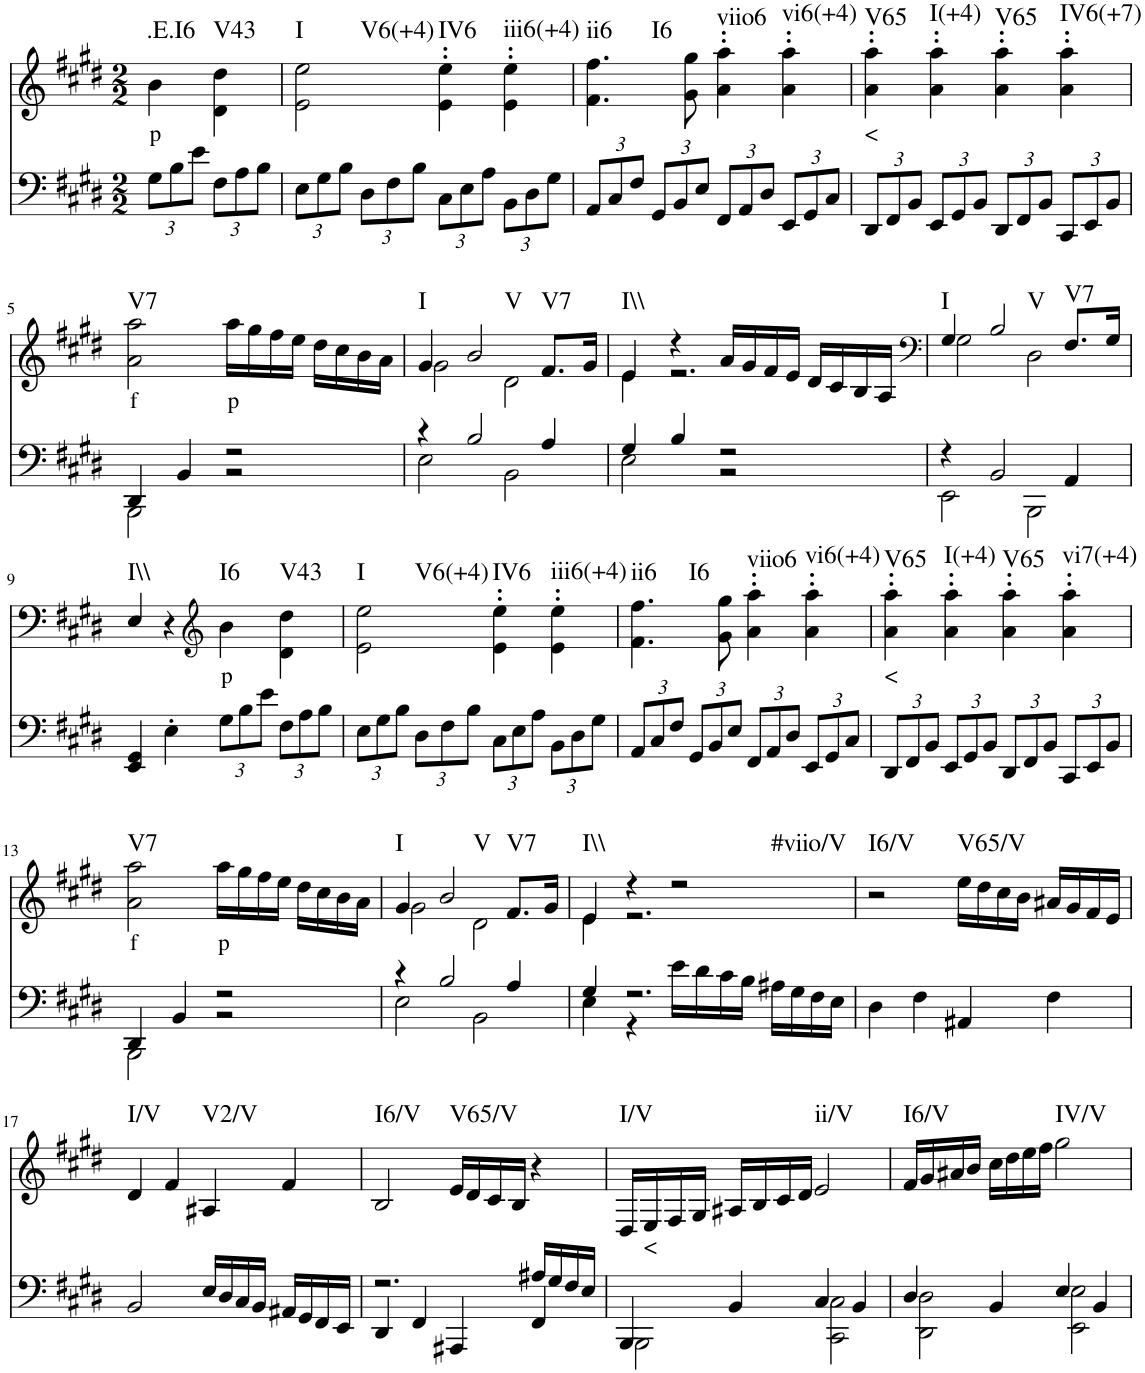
**kern	**kern	**text	**harte
*part2	*part1	*part1	*part1
*staff2	*staff1	*staff1	*
*I"Piano	*I"Piano	*	*
*I'Pno	*I'Pno	*	*
*clefF4	*clefG2	*	*
*k[f#c#g#d#]	*k[f#c#g#d#]	*	*
*E:	*E:	*	*
*M2/2	*M2/2	*	*
*Xbrackettup	*	*	*
=1	=1	=1	=1
!	!	!LO:LY:b	!LO:H:kt=.E.I6
12G#\L	4b\	p	N
12B\	.	.	.
12e\J	.	.	.
!	!	!	!LO:H:kt=V43
12F#\L	4d#\ 4dd#\	.	N
12A\	.	.	.
12B\J	.	.	.
=2	=2	=2	=2
!	!	!	!LO:H:n=1:kt=I
!	!	!	!LO:H:n=2:kt=V6(+4)
12E\L	2e\ 2ee\	.	N N
12G#\	.	.	.
12B\J	.	.	.
12D#\L	.	.	.
12F#\	.	.	.
12B\J	.	.	.
!	!	!	!LO:H:kt=IV6
12C#\L	4e\' 4ee\'	.	N
12E\	.	.	.
12A\J	.	.	.
!	!	!	!LO:H:kt=iii6(+4)
12BB\L	4e\' 4ee\'	.	N
12D#\	.	.	.
12G#\J	.	.	.
=3	=3	=3	=3
!	!	!	!LO:H:n=1:kt=ii6
!	!	!	!LO:H:n=2:kt=I6
12AA/L	4.f#\ 4.ff#\	.	N N
12C#/	.	.	.
12F#/J	.	.	.
12GG#/L	.	.	.
12BB/	.	.	.
.	8g#\ 8gg#\	.	.
12E/J	.	.	.
!	!	!	!LO:H:kt=viio6
12FF#/L	4a\' 4aa\'	.	N
12AA/	.	.	.
12D#/J	.	.	.
!	!	!	!LO:H:kt=vi6(+4)
12EE/L	4a\' 4aa\'	.	N
12GG#/	.	.	.
12C#/J	.	.	.
=4	=4	=4	=4
!	!	!LO:LY:b	!LO:H:kt=V65
12DD#/L	4a\' 4aa\'	<	N
12FF#/	.	.	.
12BB/J	.	.	.
!	!	!	!LO:H:kt=I(+4)
12EE/L	4a\' 4aa\'	.	N
12GG#/	.	.	.
12BB/J	.	.	.
!	!	!	!LO:H:kt=V65
12DD#/L	4a\' 4aa\'	.	N
12FF#/	.	.	.
12BB/J	.	.	.
!	!	!	!LO:H:kt=IV6(+7)
12CC#/L	4a\' 4aa\'	.	N
12EE/	.	.	.
12BB/J	.	.	.
!!LO:LB:g=z
=5	=5	=5	=5
*^	*	*	*
!	!	!	!LO:LY:b	!LO:H:kt=V7
4DD#/	2BBB\	2a\ 2aa\	f	N
4BB/	.	.	.	.
!	!	!	!LO:LY:b	!
2r	2r	16aa\LL	p	.
.	.	16gg#\	.	.
.	.	16ff#\	.	.
.	.	16ee\JJ	.	.
.	.	16dd#\LL	.	.
.	.	16cc#\	.	.
.	.	16b\	.	.
.	.	16a\JJ	.	.
=6	=6	=6	=6	=6
*	*	*^	*	*
!	!	!	!	!	!LO:H:kt=I
4r	2E\	4g#/	2g#\	.	N
!	!	!	!	!	!LO:H:kt=V
2B/	.	2b/	.	.	N
.	2BB\	.	2d#\	.	.
!	!	!	!	!	!LO:H:kt=V7
4A/	.	8.f#/L	.	.	N
.	.	16g#/Jk	.	.	.
=7	=7	=7	=7	=7	=7
!	!	!	!	!	!LO:H:kt=I\\
4G#/	2E\	4e/	4e\	.	N
4B/	.	4r	2.r	.	.
2r	2r	16a/LL	.	.	.
.	.	16g#/	.	.	.
.	.	16f#/	.	.	.
.	.	16e/JJ	.	.	.
.	.	16d#/LL	.	.	.
.	.	16c#/	.	.	.
.	.	16B/	.	.	.
.	.	16A/JJ	.	.	.
=8	=8	=8	=8	=8	=8
*	*	*clefF4	*	*	*
!	!	!	!	!	!LO:H:kt=I
4r	2EE\	4G#/	2G#\	.	N
!	!	!	!	!	!LO:H:kt=V
2BB/	.	2B/	.	.	N
.	2BBB\	.	2D#\	.	.
!	!	!	!	!	!LO:H:kt=V7
4AA/	.	8.F#/L	.	.	N
.	.	16G#/Jk	.	.	.
*v	*v	*	*	*	*
*	*v	*v	*	*
!!LO:LB:g=z
=9	=9	=9	=9
!	!	!	!LO:H:kt=I\\
4EE/ 4GG#/	4E/	.	N
4E'\	4r	.	.
*	*clefG2	*	*
!	!	!LO:LY:b	!LO:H:kt=I6
12G#\L	4b\	p	N
12B\	.	.	.
12e\J	.	.	.
!	!	!	!LO:H:kt=V43
12F#\L	4d#\ 4dd#\	.	N
12A\	.	.	.
12B\J	.	.	.
=10	=10	=10	=10
!	!	!	!LO:H:n=1:kt=I
!	!	!	!LO:H:n=2:kt=V6(+4)
12E\L	2e\ 2ee\	.	N N
12G#\	.	.	.
12B\J	.	.	.
12D#\L	.	.	.
12F#\	.	.	.
12B\J	.	.	.
!	!	!	!LO:H:kt=IV6
12C#\L	4e\' 4ee\'	.	N
12E\	.	.	.
12A\J	.	.	.
!	!	!	!LO:H:kt=iii6(+4)
12BB\L	4e\' 4ee\'	.	N
12D#\	.	.	.
12G#\J	.	.	.
=11	=11	=11	=11
!	!	!	!LO:H:n=1:kt=ii6
!	!	!	!LO:H:n=2:kt=I6
12AA/L	4.f#\ 4.ff#\	.	N N
12C#/	.	.	.
12F#/J	.	.	.
12GG#/L	.	.	.
12BB/	.	.	.
.	8g#\ 8gg#\	.	.
12E/J	.	.	.
!	!	!	!LO:H:kt=viio6
12FF#/L	4a\' 4aa\'	.	N
12AA/	.	.	.
12D#/J	.	.	.
!	!	!	!LO:H:kt=vi6(+4)
12EE/L	4a\' 4aa\'	.	N
12GG#/	.	.	.
12C#/J	.	.	.
=12	=12	=12	=12
!	!	!LO:LY:b	!LO:H:kt=V65
12DD#/L	4a\' 4aa\'	<	N
12FF#/	.	.	.
12BB/J	.	.	.
!	!	!	!LO:H:kt=I(+4)
12EE/L	4a\' 4aa\'	.	N
12GG#/	.	.	.
12BB/J	.	.	.
!	!	!	!LO:H:kt=V65
12DD#/L	4a\' 4aa\'	.	N
12FF#/	.	.	.
12BB/J	.	.	.
!	!	!	!LO:H:kt=vi7(+4)
12CC#/L	4a\' 4aa\'	.	N
12EE/	.	.	.
12BB/J	.	.	.
!!LO:LB:g=z
=13	=13	=13	=13
*^	*	*	*
!	!	!	!LO:LY:b	!LO:H:kt=V7
4DD#/	2BBB\	2a\ 2aa\	f	N
4BB/	.	.	.	.
!	!	!	!LO:LY:b	!
2r	2r	16aa\LL	p	.
.	.	16gg#\	.	.
.	.	16ff#\	.	.
.	.	16ee\JJ	.	.
.	.	16dd#\LL	.	.
.	.	16cc#\	.	.
.	.	16b\	.	.
.	.	16a\JJ	.	.
=14	=14	=14	=14	=14
*	*	*^	*	*
!	!	!	!	!	!LO:H:kt=I
4r	2E\	4g#/	2g#\	.	N
!	!	!	!	!	!LO:H:kt=V
2B/	.	2b/	.	.	N
.	2BB\	.	2d#\	.	.
!	!	!	!	!	!LO:H:kt=V7
4A/	.	8.f#/L	.	.	N
.	.	16g#/Jk	.	.	.
=15	=15	=15	=15	=15	=15
!	!	!	!	!	!LO:H:kt=I\\
4G#/	4E\	4e/	4e\	.	N
2.r	4r	4r	2.r	.	.
!	!	!	!	!	!LO:H:kt=#viio/V
.	16e\LL	2r	.	.	N
.	16d#\	.	.	.	.
.	16c#\	.	.	.	.
.	16B\JJ	.	.	.	.
.	16A#X\LL	.	.	.	.
.	16G#\	.	.	.	.
.	16F#\	.	.	.	.
.	16E\JJ	.	.	.	.
*	*	*v	*v	*	*
=16	=16	=16	=16	=16
!	!	!	!	!LO:H:kt=I6/V
*v	*v	*	*	*
4D#\	2r	.	N
4F#\	.	.	.
!	!	!	!LO:H:kt=V65/V
4AA#X/	16ee\LL	.	N
.	16dd#\	.	.
.	16cc#\	.	.
.	16b\JJ	.	.
4F#\	16a#X/LL	.	.
.	16g#/	.	.
.	16f#/	.	.
.	16e/JJ	.	.
!!LO:LB:g=z
=17	=17	=17	=17
!	!	!	!LO:H:kt=I/V
2BB/	4d#/	.	N
.	4f#/	.	.
!	!	!	!LO:H:kt=V2/V
16E/LL	4A#X/	.	N
16D#/	.	.	.
16C#/	.	.	.
16BB/JJ	.	.	.
16AA#X/LL	4f#/	.	.
16GG#/	.	.	.
16FF#/	.	.	.
16EE/JJ	.	.	.
=18	=18	=18	=18
*^	*	*	*
!	!	!	!	!LO:H:kt=I6/V
2.r	4DD#/	2B/	.	N
.	4FF#/	.	.	.
!	!	!	!	!LO:H:kt=V65/V
.	4AAA#X/	16e/LL	.	N
.	.	16d#/	.	.
.	.	16c#/	.	.
.	.	16B/JJ	.	.
16A#X/LL	4FF#/	4r	.	.
16G#/	.	.	.	.
16F#/	.	.	.	.
16E/JJ	.	.	.	.
=19	=19	=19	=19	=19
!	!	!	!	!LO:H:kt=I/V
4BBB/	2BBB\	16D#/LL	.	N
!	!	!	!LO:LY:b	!
.	.	16E/	<	.
.	.	16F#/	.	.
.	.	16G#/JJ	.	.
4BB/	.	16A#X/LL	.	.
.	.	16B/	.	.
.	.	16c#/	.	.
.	.	16d#/JJ	.	.
!	!	!	!	!LO:H:kt=ii/V
4C#/	2CC#\ 2C#\	2e/	.	N
4BB/	.	.	.	.
=20	=20	=20	=20	=20
!	!	!	!	!LO:H:kt=I6/V
4D#/	2DD#\ 2D#\	16f#/LL	.	N
.	.	16g#/	.	.
.	.	16a#X/	.	.
.	.	16b/JJ	.	.
4BB/	.	16cc#\LL	.	.
.	.	16dd#\	.	.
.	.	16ee\	.	.
.	.	16ff#\JJ	.	.
!	!	!	!	!LO:H:kt=IV/V
4E/	2EE\ 2E\	2gg#\	.	N
4BB/	.	.	.	.
*v	*v	*	*	*
=	=	=	=
*-	*-	*-	*-
